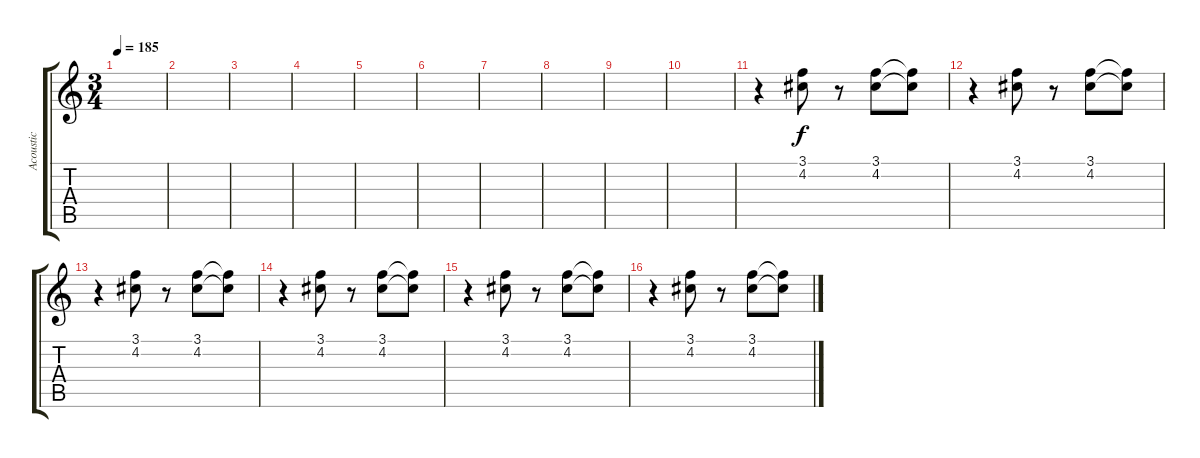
\track ("Acoustic" "Acoustic") {instrument acousticguitarsteel}
\staff {score tabs}
\tuning (D4 A3 F3 C3 G2 C2) {hide}
\ts (3 4)
\tempo 185
\clef g2
\ks c
|
|
|
|
|
|
|
|
|
|
r.4 (3.1 4.2).8 r.8 (3.1 4.2).8 (3.1{t} 4.2{t}).8 |
r.4 (3.1 4.2).8 r.8 (3.1 4.2).8 (3.1{t} 4.2{t}).8 |
r.4 (3.1 4.2).8 r.8 (3.1 4.2).8 (3.1{t} 4.2{t}).8 |
r.4 (3.1 4.2).8 r.8 (3.1 4.2).8 (3.1{t} 4.2{t}).8 |
r.4 (3.1 4.2).8 r.8 (3.1 4.2).8 (3.1{t} 4.2{t}).8 |
r.4 (3.1 4.2).8 r.8 (3.1 4.2).8 (3.1{t} 4.2{t}).8
